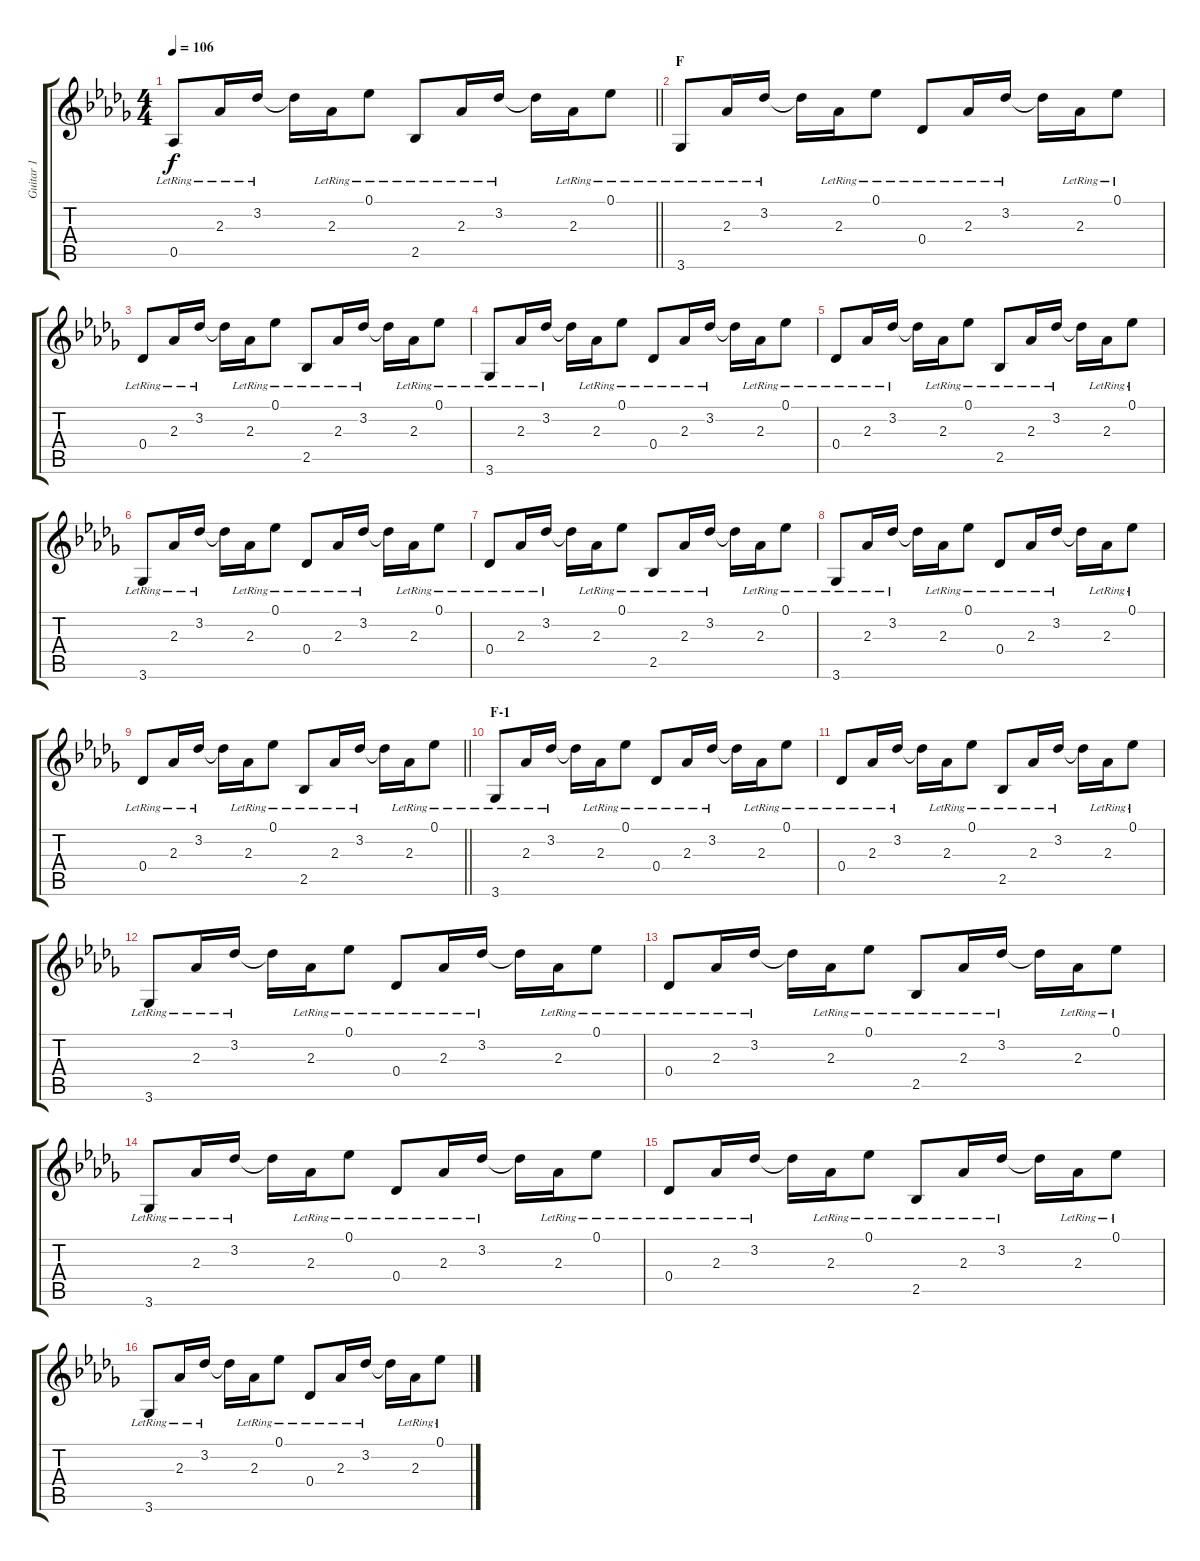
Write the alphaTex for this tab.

\track ("Guitar 1" "Guitar 1") {instrument acousticguitarsteel}
\staff {score tabs}
\tuning (Eb4 Bb3 Gb3 Db3 Ab2 Eb2) {hide}
\ts (4 4)
\tempo 106
\clef g2
\barLineRight lightlight
\ks db
0.5{lr}.8{dy f} 2.3{lr}.16 3.2{lr}.16 3.2{t}.16 2.3{lr}.16 0.1{lr}.8 2.5{lr}.8 2.3{lr}.16 3.2{lr}.16 3.2{t}.16 2.3{lr}.16 0.1{lr}.8 |
\section ("" "F")
3.6{lr}.8 2.3{lr}.16 3.2{lr}.16 3.2{t}.16 2.3{lr}.16 0.1{lr}.8 0.4{lr}.8 2.3{lr}.16 3.2{lr}.16 3.2{t}.16 2.3{lr}.16 0.1{lr}.8 |
0.4{lr}.8 2.3{lr}.16 3.2{lr}.16 3.2{t}.16 2.3{lr}.16 0.1{lr}.8 2.5{lr}.8 2.3{lr}.16 3.2{lr}.16 3.2{t}.16 2.3{lr}.16 0.1{lr}.8 |
3.6{lr}.8 2.3{lr}.16 3.2{lr}.16 3.2{t}.16 2.3{lr}.16 0.1{lr}.8 0.4{lr}.8 2.3{lr}.16 3.2{lr}.16 3.2{t}.16 2.3{lr}.16 0.1{lr}.8 |
0.4{lr}.8 2.3{lr}.16 3.2{lr}.16 3.2{t}.16 2.3{lr}.16 0.1{lr}.8 2.5{lr}.8 2.3{lr}.16 3.2{lr}.16 3.2{t}.16 2.3{lr}.16 0.1{lr}.8 |
3.6{lr}.8 2.3{lr}.16 3.2{lr}.16 3.2{t}.16 2.3{lr}.16 0.1{lr}.8 0.4{lr}.8 2.3{lr}.16 3.2{lr}.16 3.2{t}.16 2.3{lr}.16 0.1{lr}.8 |
0.4{lr}.8 2.3{lr}.16 3.2{lr}.16 3.2{t}.16 2.3{lr}.16 0.1{lr}.8 2.5{lr}.8 2.3{lr}.16 3.2{lr}.16 3.2{t}.16 2.3{lr}.16 0.1{lr}.8 |
3.6{lr}.8 2.3{lr}.16 3.2{lr}.16 3.2{t}.16 2.3{lr}.16 0.1{lr}.8 0.4{lr}.8 2.3{lr}.16 3.2{lr}.16 3.2{t}.16 2.3{lr}.16 0.1{lr}.8 |
\barLineRight lightlight
0.4{lr}.8 2.3{lr}.16 3.2{lr}.16 3.2{t}.16 2.3{lr}.16 0.1{lr}.8 2.5{lr}.8 2.3{lr}.16 3.2{lr}.16 3.2{t}.16 2.3{lr}.16 0.1{lr}.8 |
\section ("" "F-1")
3.6{lr}.8 2.3{lr}.16 3.2{lr}.16 3.2{t}.16 2.3{lr}.16 0.1{lr}.8 0.4{lr}.8 2.3{lr}.16 3.2{lr}.16 3.2{t}.16 2.3{lr}.16 0.1{lr}.8 |
0.4{lr}.8 2.3{lr}.16 3.2{lr}.16 3.2{t}.16 2.3{lr}.16 0.1{lr}.8 2.5{lr}.8 2.3{lr}.16 3.2{lr}.16 3.2{t}.16 2.3{lr}.16 0.1{lr}.8 |
3.6{lr}.8 2.3{lr}.16 3.2{lr}.16 3.2{t}.16 2.3{lr}.16 0.1{lr}.8 0.4{lr}.8 2.3{lr}.16 3.2{lr}.16 3.2{t}.16 2.3{lr}.16 0.1{lr}.8 |
0.4{lr}.8 2.3{lr}.16 3.2{lr}.16 3.2{t}.16 2.3{lr}.16 0.1{lr}.8 2.5{lr}.8 2.3{lr}.16 3.2{lr}.16 3.2{t}.16 2.3{lr}.16 0.1{lr}.8 |
3.6{lr}.8 2.3{lr}.16 3.2{lr}.16 3.2{t}.16 2.3{lr}.16 0.1{lr}.8 0.4{lr}.8 2.3{lr}.16 3.2{lr}.16 3.2{t}.16 2.3{lr}.16 0.1{lr}.8 |
0.4{lr}.8 2.3{lr}.16 3.2{lr}.16 3.2{t}.16 2.3{lr}.16 0.1{lr}.8 2.5{lr}.8 2.3{lr}.16 3.2{lr}.16 3.2{t}.16 2.3{lr}.16 0.1{lr}.8 |
3.6{lr}.8 2.3{lr}.16 3.2{lr}.16 3.2{t}.16 2.3{lr}.16 0.1{lr}.8 0.4{lr}.8 2.3{lr}.16 3.2{lr}.16 3.2{t}.16 2.3{lr}.16 0.1{lr}.8
